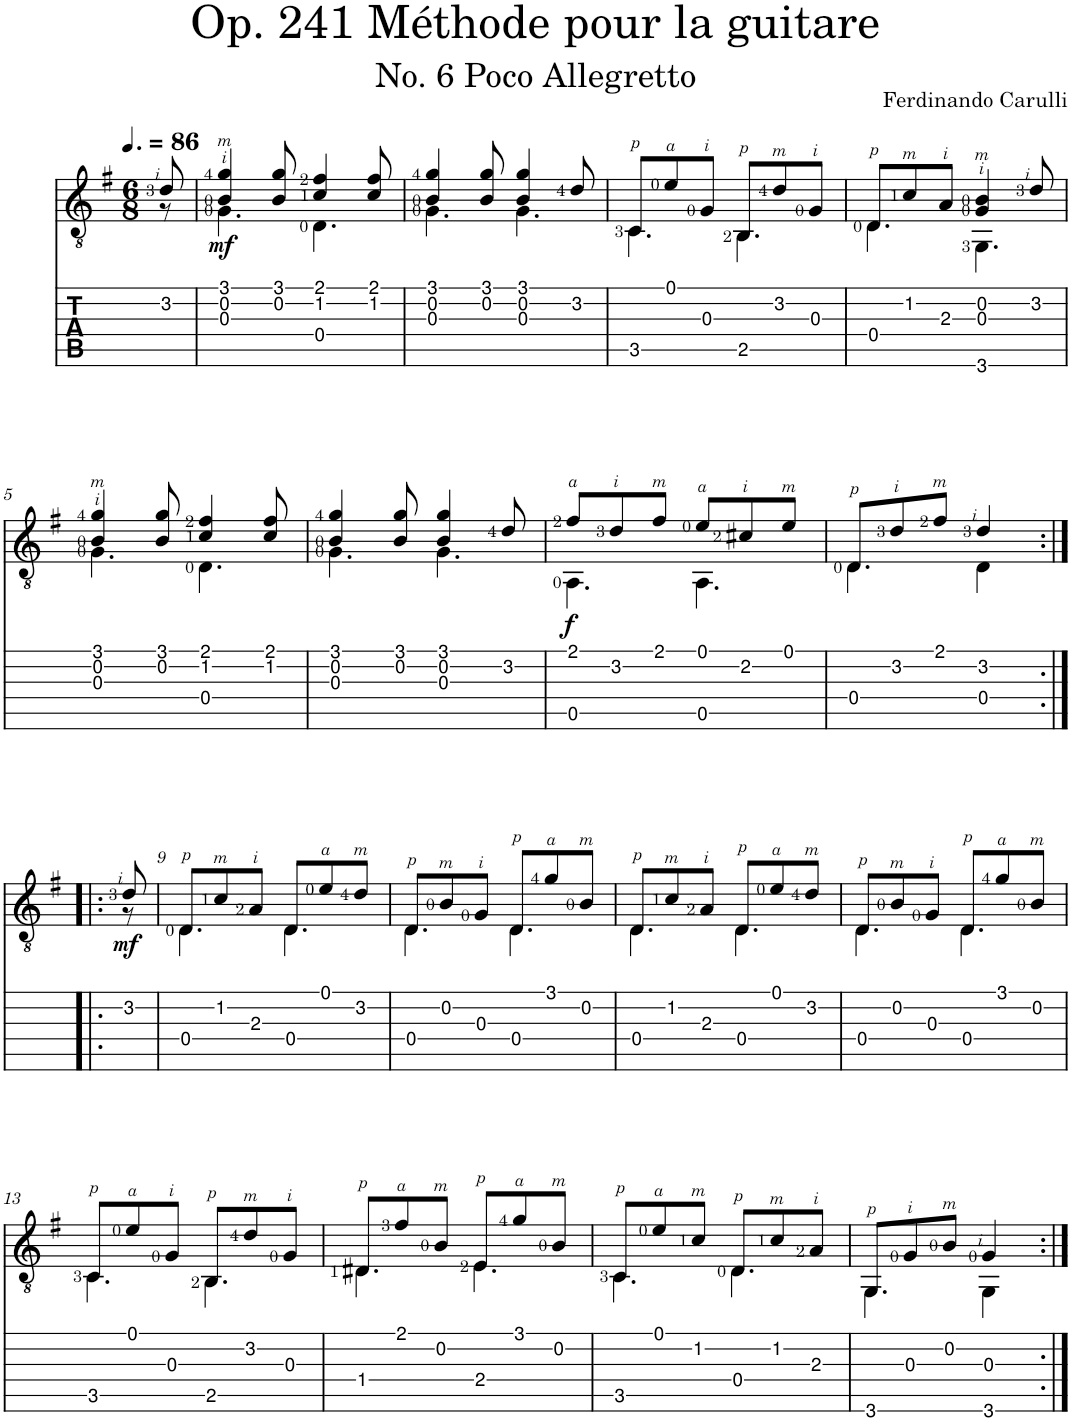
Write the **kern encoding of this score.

**kern	**kern	**dynam
*part1	*part1	*part1
*staff2	*staff1	*staff1/2
*I"Classical Guitar	*	*
*stria6	*	*
*	*clefGv2	*
*k[f#]	*k[f#]	*
*G:	*G:	*
*M6/8	*M6/8	*
*MM129	*MM129	*
=	=	=
*^	*^	*
8d	8r	8d/	8r	.
=1	=1	=1	=1	=1
!	!	!	!	!LO:DY:b
4B 4g	4.G	4B/ 4g/	4.G\	mf
8B 8g	.	8B/ 8g/	.	.
4c 4f#	4.D	4c/ 4f#/	4.D\	.
8c 8f#	.	8c/ 8f#/	.	.
=2	=2	=2	=2	=2
4B 4g	4.G	4B/ 4g/	4.G\	.
8B 8g	.	8B/ 8g/	.	.
4B 4g	4.G	4B/ 4g/	4.G\	.
8d	.	8d/	.	.
=3	=3	=3	=3	=3
8CL	4.C	8C/L	4.C\	.
8e	.	8e/	.	.
8GJ	.	8G/J	.	.
8BBL	4.BB	8BB/L	4.BB\	.
8d	.	8d/	.	.
8GJ	.	8G/J	.	.
=4	=4	=4	=4	=4
8DL	4.D	8D/L	4.D\	.
8c	.	8c/	.	.
8AJ	.	8A/J	.	.
4G 4B	4.GG	4G/ 4B/	4.GG\	.
8d	.	8d/	.	.
!!LO:LB:g=z	!!
=5	=5	=5	=5	=5
4B 4g	4.G	4B/ 4g/	4.G\	.
8B 8g	.	8B/ 8g/	.	.
4c 4f#	4.D	4c/ 4f#/	4.D\	.
8c 8f#	.	8c/ 8f#/	.	.
=6	=6	=6	=6	=6
4B 4g	4.G	4B/ 4g/	4.G\	.
8B 8g	.	8B/ 8g/	.	.
4B 4g	4.G	4B/ 4g/	4.G\	.
8d	.	8d/	.	.
=7	=7	=7	=7	=7
!	!	!	!	!LO:DY:b
8f#L	4.AA	8f#/L	4.AA\	f
8d	.	8d/	.	.
8f#J	.	8f#/J	.	.
8eL	4.AA	8e/L	4.AA\	.
8c#X	.	8c#X/	.	.
8eJ	.	8e/J	.	.
=8	=8	=8	=8	=8
8DL	4.D	8D/L	4.D\	.
8d	.	8d/	.	.
8f#J	.	8f#/J	.	.
4d	4D	4d/	4D\	.
!!LO:LB:g=z	!!
=8X1:|!|:	=8X1:|!|:	=8X1:|!|:	=8X1:|!|:	=8X1:|!|:
!	!	!	!	!LO:DY:b
8d	8r	8d/	8r	mf
=9	=9	=9	=9	=9
8DL	4.D	8D/L	4.D\	.
8c	.	8c/	.	.
8AJ	.	8A/J	.	.
8DL	4.D	8D/L	4.D\	.
8e	.	8e/	.	.
8dJ	.	8d/J	.	.
=10	=10	=10	=10	=10
8DL	4.D	8D/L	4.D\	.
8B	.	8B/	.	.
8GJ	.	8G/J	.	.
8DL	4.D	8D/L	4.D\	.
8g	.	8g/	.	.
8BJ	.	8B/J	.	.
=11	=11	=11	=11	=11
8DL	4.D	8D/L	4.D\	.
8c	.	8c/	.	.
8AJ	.	8A/J	.	.
8DL	4.D	8D/L	4.D\	.
8e	.	8e/	.	.
8dJ	.	8d/J	.	.
=12	=12	=12	=12	=12
8DL	4.D	8D/L	4.D\	.
8B	.	8B/	.	.
8GJ	.	8G/J	.	.
8DL	4.D	8D/L	4.D\	.
8g	.	8g/	.	.
8BJ	.	8B/J	.	.
!!LO:LB:g=z	!!
=13	=13	=13	=13	=13
8CL	4.C	8C/L	4.C\	.
8e	.	8e/	.	.
8GJ	.	8G/J	.	.
8BBL	4.BB	8BB/L	4.BB\	.
8d	.	8d/	.	.
8GJ	.	8G/J	.	.
=14	=14	=14	=14	=14
8D#XL	4.D#	8D#X/L	4.D#\	.
8f#	.	8f#/	.	.
8BJ	.	8B/J	.	.
8EL	4.E	8E/L	4.E\	.
8g	.	8g/	.	.
8BJ	.	8B/J	.	.
=15	=15	=15	=15	=15
8CL	4.C	8C/L	4.C\	.
8e	.	8e/	.	.
8cJ	.	8c/J	.	.
8DL	4.D	8D/L	4.D\	.
8c	.	8c/	.	.
8AJ	.	8A/J	.	.
=16	=16	=16	=16	=16
8GGL	4.GG	8GG/L	4.GG\	.
8G	.	8G/	.	.
8BJ	.	8B/J	.	.
4G	4GG	4G/	4GG\	.
*v	*v	*	*	*
*	*v	*v	*
=:|!	=:|!	=:|!
*-	*-	*-
